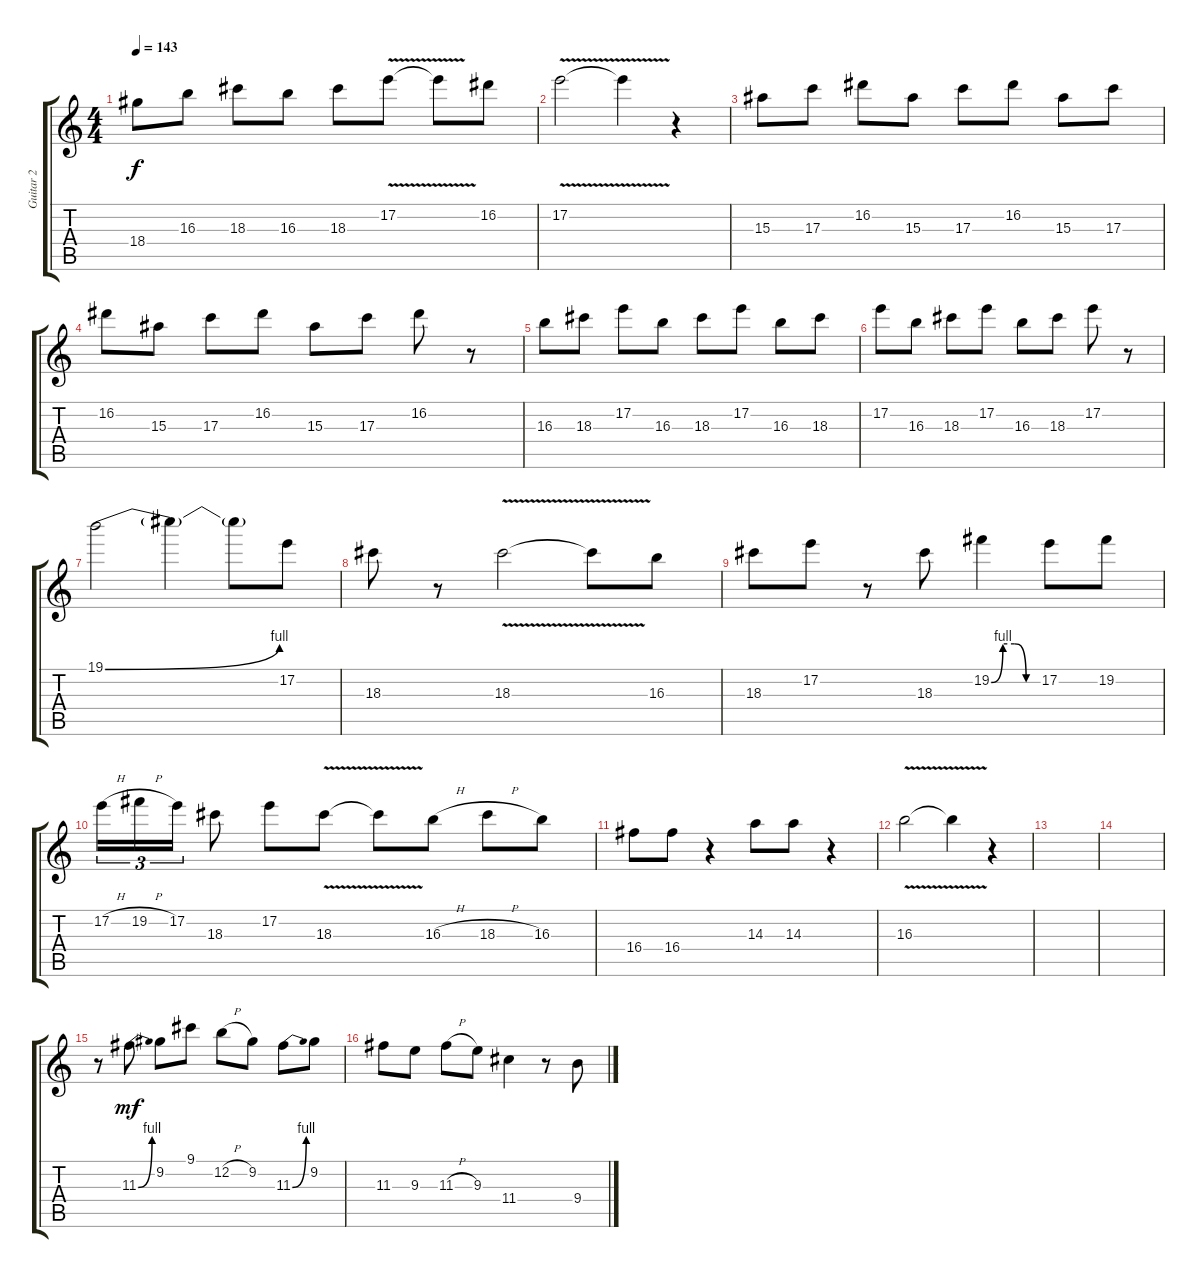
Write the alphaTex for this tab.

\track ("Guitar 2" "Guitar 2") {instrument overdrivenguitar}
\staff {score tabs}
\tuning (E4 B3 G3 D3 A2 E2) {hide}
\ts (4 4)
\tempo 143
\clef g2
\ks c
18.4.8{dy f} 16.3.8 18.3.8 16.3.8 18.3.8 17.2{v}.8 17.2{t}.8 16.2.8 |
17.2{v}.2 17.2{t}.4 r.4 |
15.3.8 17.3.8 16.2.8 15.3.8 17.3.8 16.2.8 15.3.8 17.3.8 |
16.2.8 15.3.8 17.3.8 16.2.8 15.3.8 17.3.8 16.2.8 r.8 |
16.3.8 18.3.8 17.2.8 16.3.8 18.3.8 17.2.8 16.3.8 18.3.8 |
17.2.8 16.3.8 18.3.8 17.2.8 16.3.8 18.3.8 17.2.8 r.8 |
19.1{be (bend 0 0 60 4)}.2 19.1{t}.4 19.1{t}.8 17.2.8 |
18.3.8 r.8 18.3{v}.2 18.3{t}.8 16.3.8 |
18.3.8 17.2.8 r.8 18.3.8 19.2{be (custom 0 0 15 4 30 4 45 0 60 0)}.4 17.2.8 19.2.8 |
17.2{h}.16{tu (3 2)} 19.2{h}.16{tu (3 2)} 17.2.16{tu (3 2)} 18.3.8 17.2.8 18.3{v}.8 18.3{t}.8 16.3{h}.8 18.3{h}.8 16.3.8 |
16.4.8 16.4.8 r.4 14.3.8 14.3.8 r.4 |
16.3{v}.2 16.3{t}.4 r.4 |
|
|
r.8 11.3{be (bend 0 0 60 4)}.8{dy mf} 9.2.8 9.1.8 12.2{h}.8 9.2.8 11.3{be (bend 0 0 60 4)}.8 9.2.8 |
11.3.8 9.3.8 11.3{h}.8 9.3.8 11.4.4 r.8 9.4.8
